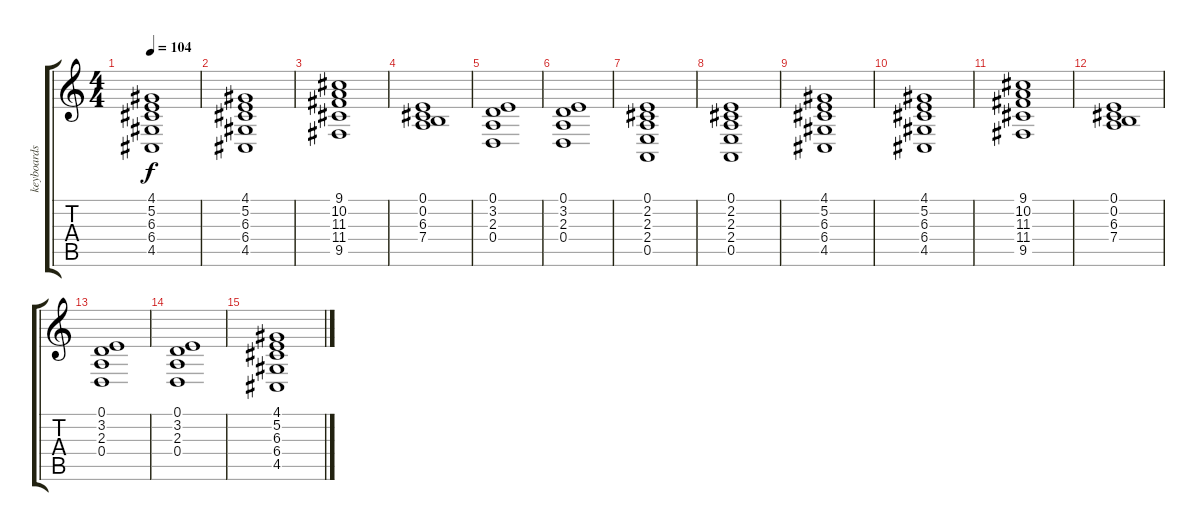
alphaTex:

\track ("keyboards" "keyboards") {instrument lead1square}
\staff {score tabs}
\tuning (E4 B3 G3 D3 A2 E2) {hide}
\ts (4 4)
\tempo 104
\clef g2
\ks c
(4.1 5.2 6.3 6.4 4.5).1{dy f} |
(4.1 5.2 6.3 6.4 4.5).1 |
(9.1 10.2 11.3 11.4 9.5).1 |
(0.1 0.2 6.3 7.4).1 |
(0.1 3.2 2.3 0.4).1 |
(0.1 3.2 2.3 0.4).1 |
(0.1 2.2 2.3 2.4 0.5).1 |
(0.1 2.2 2.3 2.4 0.5).1 |
(4.1 5.2 6.3 6.4 4.5).1 |
(4.1 5.2 6.3 6.4 4.5).1 |
(9.1 10.2 11.3 11.4 9.5).1 |
(0.1 0.2 6.3 7.4).1 |
(0.1 3.2 2.3 0.4).1 |
(0.1 3.2 2.3 0.4).1 |
(4.1 5.2 6.3 6.4 4.5).1
